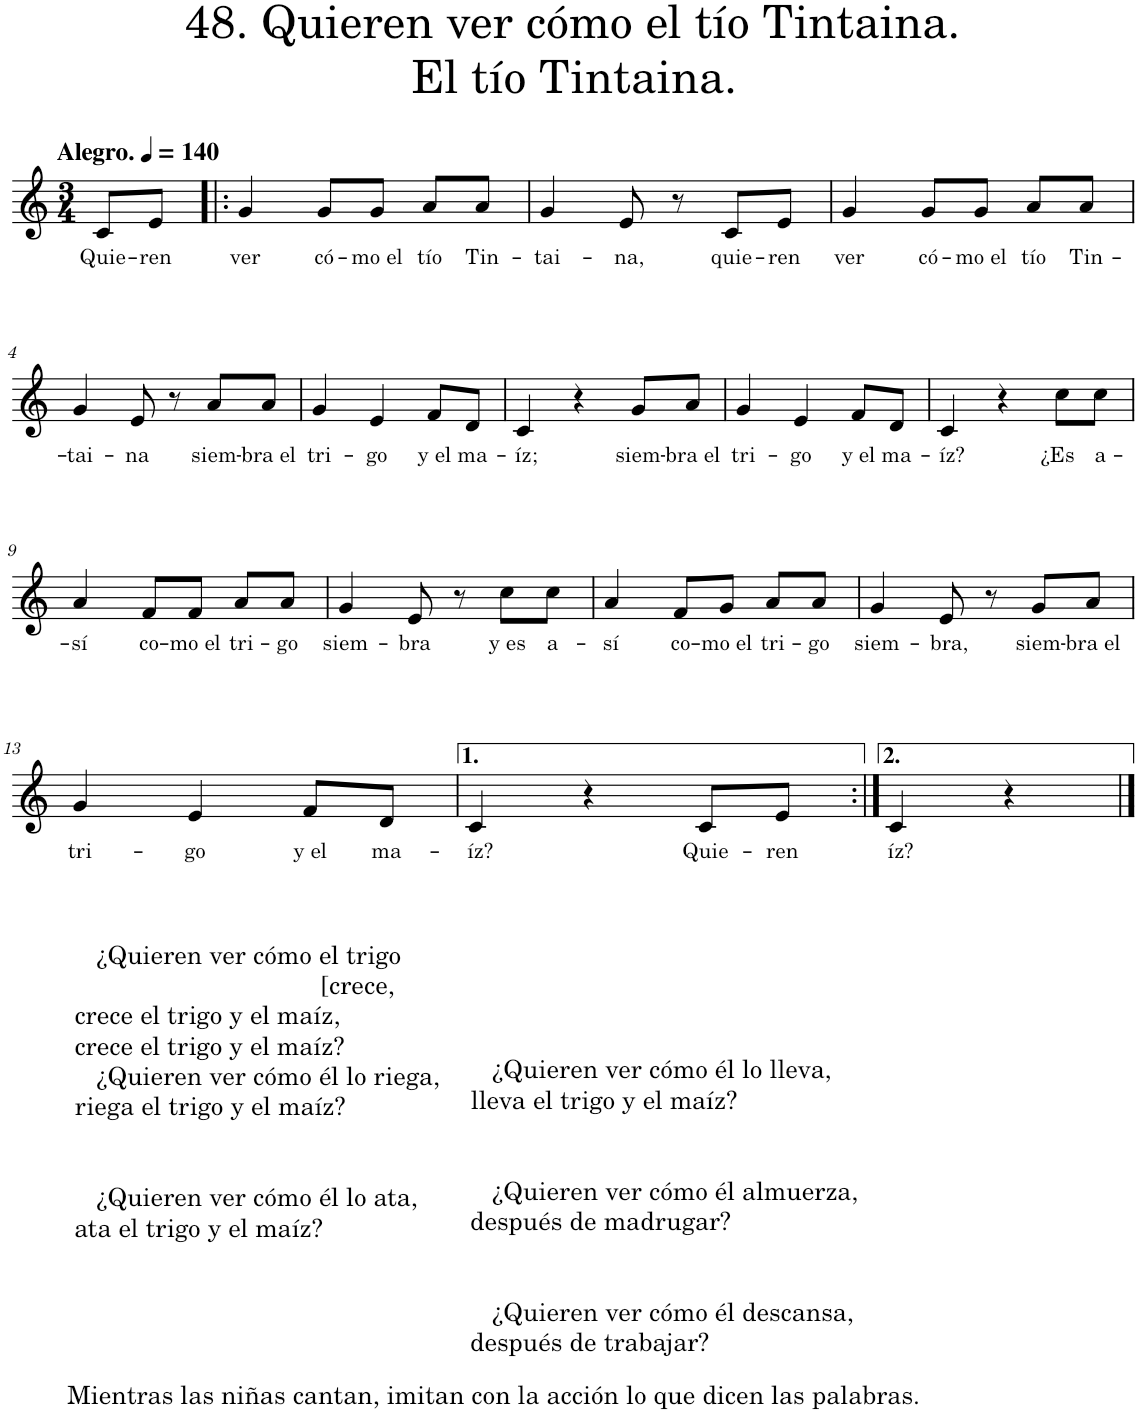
**kern	**text
*part1	*part1
*staff1	*staff1
*I"Piano	*
*I'Pno.	*
*clefG2	*
*k[]	*
*M3/4	*
*MM140	*
=	=
!LO:TX:a:B:t=Alegro.	!
!	!LO:LY:b
8c/L	Quie-
!	!LO:LY:b
8e/J	-ren
=1!|:	=1!|:
!	!LO:LY:b
4g/	ver
!	!LO:LY:b
8g/L	có-
!	!LO:LY:b
8g/J	-mo el
!	!LO:LY:b
8a/L	tío
!	!LO:LY:b
8a/J	Tin-
=2	=2
!	!LO:LY:b
4g/	-tai-
!	!LO:LY:b
8e/	-na,
8r	.
!	!LO:LY:b
8c/L	quie-
!	!LO:LY:b
8e/J	-ren
=3	=3
!	!LO:LY:b
4g/	ver
!	!LO:LY:b
8g/L	có-
!	!LO:LY:b
8g/J	-mo el
!	!LO:LY:b
8a/L	tío
!	!LO:LY:b
8a/J	Tin-
!!LO:LB:g=z
=4	=4
!	!LO:LY:b
4g/	-tai-
!	!LO:LY:b
8e/	-na
8r	.
!	!LO:LY:b
8a/L	siem-
!	!LO:LY:b
8a/J	-bra el
=5	=5
!	!LO:LY:b
4g/	tri-
!	!LO:LY:b
4e/	-go
!	!LO:LY:b
8f/L	y el
!	!LO:LY:b
8d/J	ma-
=6	=6
!	!LO:LY:b
4c/	-íz;
4r	.
!	!LO:LY:b
8g/L	siem-
!	!LO:LY:b
8a/J	-bra el
=7	=7
!	!LO:LY:b
4g/	tri-
!	!LO:LY:b
4e/	-go
!	!LO:LY:b
8f/L	y el
!	!LO:LY:b
8d/J	ma-
=8	=8
!	!LO:LY:b
4c/	-íz?
4r	.
!	!LO:LY:b
8cc\L	¿Es
!	!LO:LY:b
8cc\J	a-
!!LO:LB:g=z
=9	=9
!	!LO:LY:b
4a/	-sí
!	!LO:LY:b
8f/L	co-
!	!LO:LY:b
8f/J	-mo el
!	!LO:LY:b
8a/L	tri-
!	!LO:LY:b
8a/J	-go
=10	=10
!	!LO:LY:b
4g/	siem-
!	!LO:LY:b
8e/	-bra
8r	.
!	!LO:LY:b
8cc\L	y es
!	!LO:LY:b
8cc\J	a-
=11	=11
!	!LO:LY:b
4a/	-sí
!	!LO:LY:b
8f/L	co-
!	!LO:LY:b
8g/J	-mo el
!	!LO:LY:b
8a/L	tri-
!	!LO:LY:b
8a/J	-go
=12	=12
!	!LO:LY:b
4g/	siem-
!	!LO:LY:b
8e/	-bra,
8r	.
!	!LO:LY:b
8g/L	siem-
!	!LO:LY:b
8a/J	-bra el
!!LO:LB:g=z
=13	=13
!LO:TX:b:t=¿Quieren ver cómo el trigo	!
!LO:TX:b:t=[crece,	!
!LO:TX:b:t=crece el trigo y el maíz,	!
!LO:TX:b:t=crece el trigo y el maíz?	!
!LO:TX:b:t=¿Quieren ver cómo él lo riega,	!
!LO:TX:b:t=riega el trigo y el maíz?	!
!LO:TX:b:t=¿Quieren ver cómo él lo ata,	!
!LO:TX:b:t=ata el trigo y el maíz?	!
!LO:TX:b:t=Mientras las niñas cantan, imitan con la acción lo que dicen las palabras.	!
!	!LO:LY:b
4g/	tri-
!	!LO:LY:b
4e/	-go
!	!LO:LY:b
8f/L	y el
!LO:TX:b:t=¿Quieren ver cómo él lo lleva,	!
!LO:TX:b:t=lleva el trigo y el maíz?	!
!LO:TX:b:t=¿Quieren ver cómo él almuerza,	!
!LO:TX:b:t=después de madrugar?	!
!LO:TX:b:t=¿Quieren ver cómo él descansa,	!
!LO:TX:b:t=después de trabajar?	!
!	!LO:LY:b
8d/J	ma-
=14	=14
!	!LO:LY:b
4c/	-íz?
4r	.
!	!LO:LY:b
8c/L	Quie-
!	!LO:LY:b
8e/J	-ren
=15:|!	=15:|!
!	!LO:LY:b
4c/	íz?
4r	.
==	==
*-	*-
